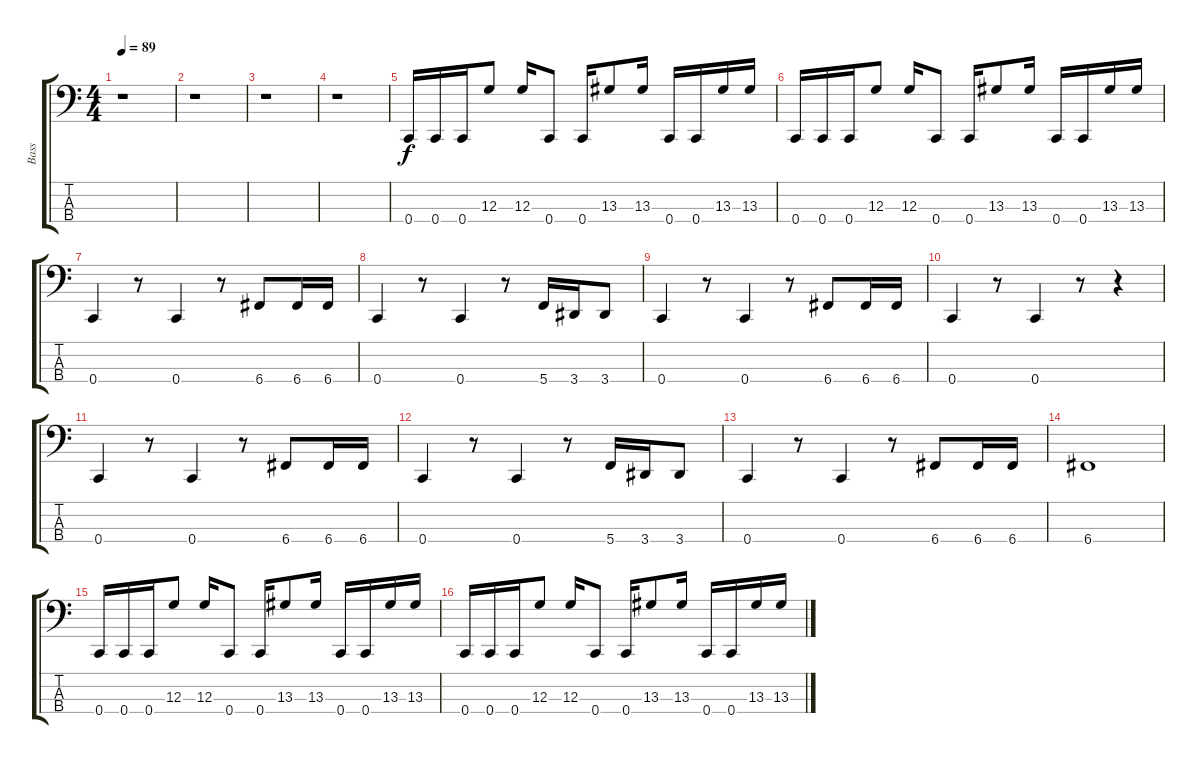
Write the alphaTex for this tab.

\track ("Bass" "Bass") {instrument electricbassfinger}
\staff {score tabs}
\tuning (F2 C2 G1 C1) {hide}
\ts (4 4)
\tempo 89
\clef f4
\ks c
r.1{dy f instrument electricbassfinger} |
r.1 |
r.1 |
r.1 |
0.4.16 0.4.16 0.4.16 12.3.8 12.3.16 0.4.8 0.4.16 13.3.8 13.3.16 0.4.16 0.4.16 13.3.16 13.3.16 |
0.4.16 0.4.16 0.4.16 12.3.8 12.3.16 0.4.8 0.4.16 13.3.8 13.3.16 0.4.16 0.4.16 13.3.16 13.3.16 |
0.4.4 r.8 0.4.4 r.8 6.4.8 6.4.16 6.4.16 |
0.4.4 r.8 0.4.4 r.8 5.4.16 3.4.16 3.4.8 |
0.4.4 r.8 0.4.4 r.8 6.4.8 6.4.16 6.4.16 |
0.4.4 r.8 0.4.4 r.8 r.4 |
0.4.4 r.8 0.4.4 r.8 6.4.8 6.4.16 6.4.16 |
0.4.4 r.8 0.4.4 r.8 5.4.16 3.4.16 3.4.8 |
0.4.4 r.8 0.4.4 r.8 6.4.8 6.4.16 6.4.16 |
6.4.1 |
0.4.16 0.4.16 0.4.16 12.3.8 12.3.16 0.4.8 0.4.16 13.3.8 13.3.16 0.4.16 0.4.16 13.3.16 13.3.16 |
0.4.16 0.4.16 0.4.16 12.3.8 12.3.16 0.4.8 0.4.16 13.3.8 13.3.16 0.4.16 0.4.16 13.3.16 13.3.16
